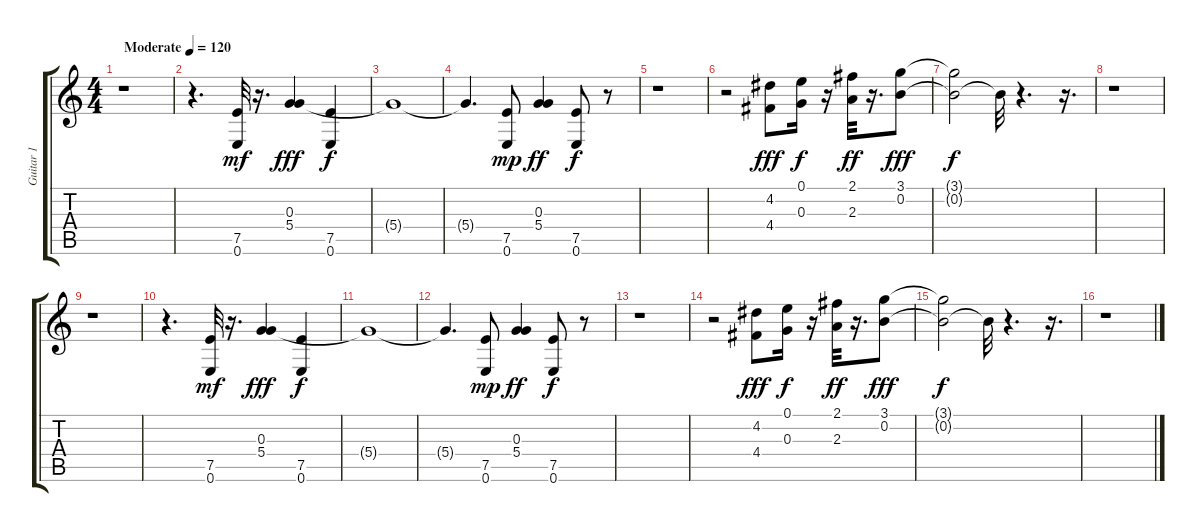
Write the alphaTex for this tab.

\track ("Guitar 1" "Guitar 1") {instrument electricguitarclean}
\staff {score tabs}
\tuning (E4 B3 G3 D3 A2 E2) {hide}
\ts (4 4)
\tempo (120 "Moderate")
\clef g2
\ks c
r.1{dy mf instrument electricguitarclean} |
r.4{d} (7.5 0.6).32 r.16{d} (0.3 5.4).4{dy fff} (7.5 0.6).4{dy f} |
5.4{t}.1 |
5.4{t}.4{d} (7.5 0.6).8{dy mp} (0.3 5.4).4{dy ff} (7.5 0.6).8{dy f} r.8 |
r.1 |
r.2 (4.2 4.4).8{dy fff} (0.1 0.3).16{dy f} r.16 (2.1 2.3).32{dy ff} r.16{d} (3.1 0.2).8{dy fff} |
(3.1{t} 0.2{t}).2{dy f} 0.2{t}.32 r.4{d} r.16{d} |
r.1 |
r.1 |
r.4{d} (7.5 0.6).32{dy mf} r.16{d} (0.3 5.4).4{dy fff} (7.5 0.6).4{dy f} |
5.4{t}.1 |
5.4{t}.4{d} (7.5 0.6).8{dy mp} (0.3 5.4).4{dy ff} (7.5 0.6).8{dy f} r.8 |
r.1 |
r.2 (4.2 4.4).8{dy fff} (0.1 0.3).16{dy f} r.16 (2.1 2.3).32{dy ff} r.16{d} (3.1 0.2).8{dy fff} |
(3.1{t} 0.2{t}).2{dy f} 0.2{t}.32 r.4{d} r.16{d} |
r.1
